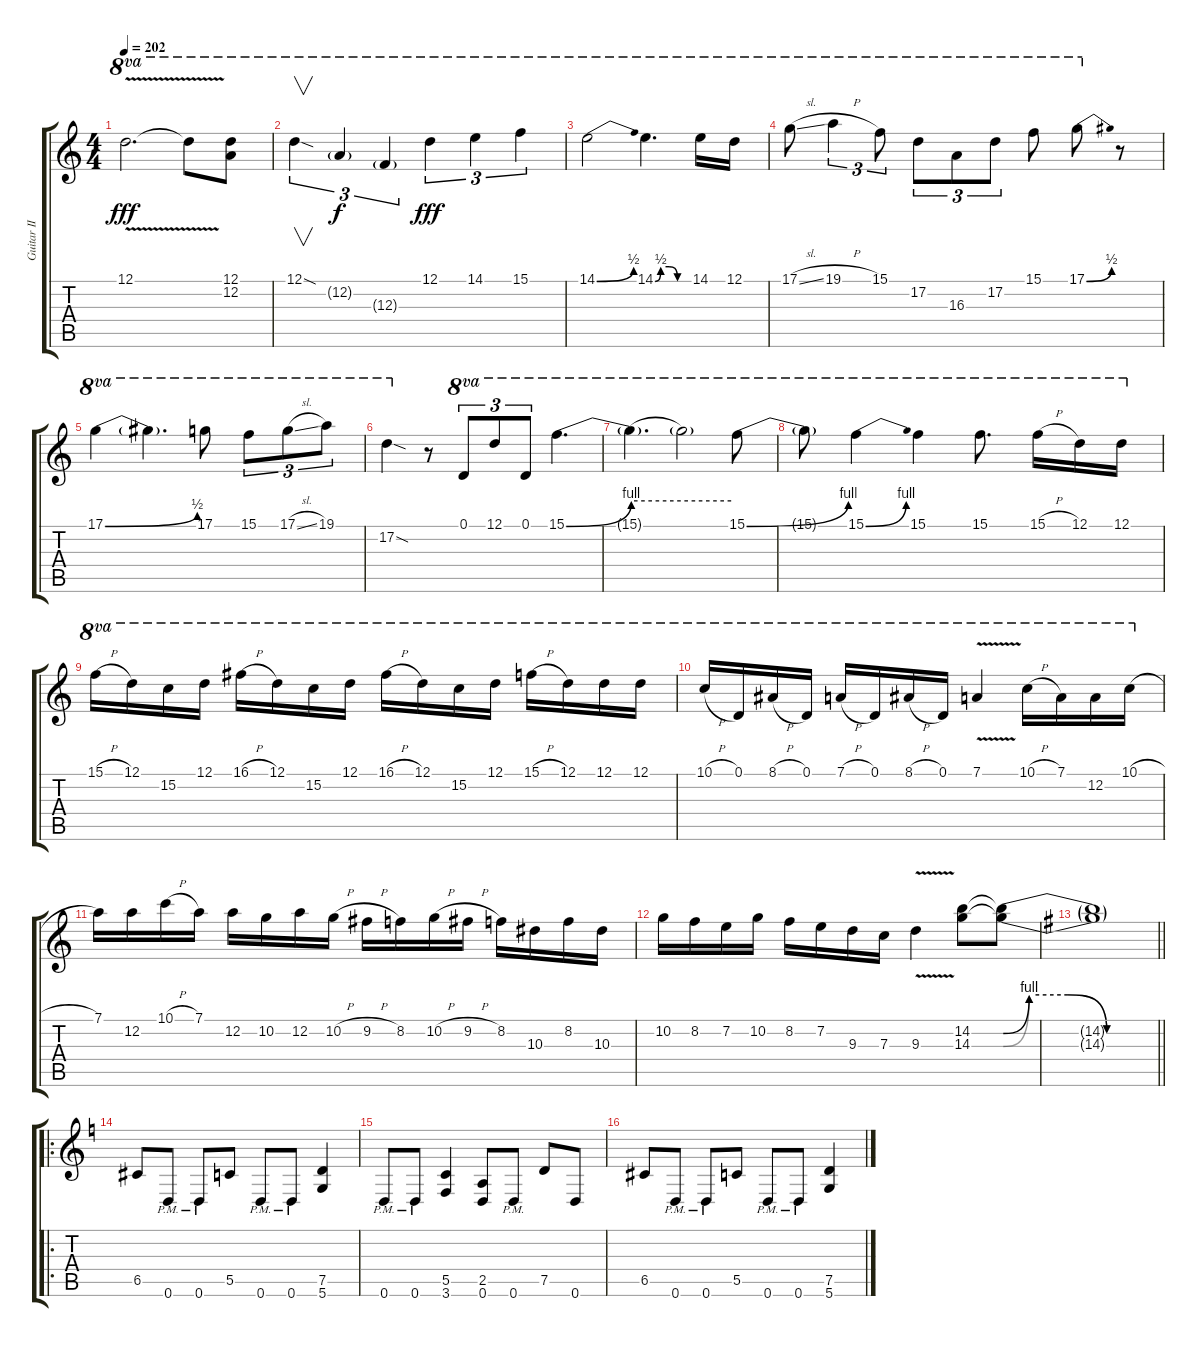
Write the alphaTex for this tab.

\track ("Guitar II" "Guitar II") {instrument distortionguitar}
\staff {score tabs}
\tuning (D4 A3 F3 C3 G2 D2) {hide}
\ts (4 4)
\tempo 202
\clef g2
\ks c
12.1{v}.2{d ot 8va dy fff} 12.1{v t}.8{ot 8va} (12.1 12.2).8{ot 8va} |
12.1{sod}.4{v tu (3 2) ot 8va} 12.2{g}.4{tu (3 2) ot 8va dy f} 12.3{g}.4{tu (3 2) ot 8va} 12.1.4{tu (3 2) ot 8va dy fff} 14.1.4{tu (3 2) ot 8va} 15.1.4{tu (3 2) ot 8va} |
14.1{be (bend 0 0 60 2)}.2{ot 8va} 14.1{be (custom 0 0 10 2 25 2 40 0 60 0)}.4{d ot 8va} 14.1.16{ot 8va} 12.1.16{ot 8va} |
17.1{sl}.8{ot 8va} 19.1{h}.4{tu (3 2) ot 8va} 15.1.8{tu (3 2) ot 8va} 17.2.8{tu (3 2) ot 8va} 16.3.8{tu (3 2) ot 8va} 17.2.8{tu (3 2) ot 8va} 15.1.8{ot 8va} 17.1{be (bend 0 0 60 2)}.8{ot 8va} r.8 |
17.1{be (bend 0 0 60 2)}.4{ot 8va} 17.1{t}.4{d ot 8va} 17.1.8{ot 8va} 15.1.8{tu (3 2) ot 8va} 17.1{sl}.8{tu (3 2) ot 8va} 19.1.8{tu (3 2) ot 8va} |
17.2{sod}.4{ot 8va} r.8 0.1.8{tu (3 2) ot 8va} 12.1.8{tu (3 2) ot 8va} 0.1.8{tu (3 2) ot 8va} 15.1{be (bend 0 0 60 4)}.4{d ot 8va} |
15.1{be (hold 0 4 60 4) t}.4{d ot 8va} 15.1{t}.2{ot 8va} 15.1{be (bend 0 0 60 4)}.8{ot 8va} |
15.1{t}.8{ot 8va} 15.1{be (bend 0 0 60 4)}.4{ot 8va} 15.1.4{ot 8va} 15.1.8{d ot 8va} 15.1{h}.16{ot 8va} 12.1.16{ot 8va} 12.1.16{ot 8va} |
15.1{h}.16{ot 8va} 12.1.16{ot 8va} 15.2.16{ot 8va} 12.1.16{ot 8va} 16.1{h}.16{ot 8va} 12.1.16{ot 8va} 15.2.16{ot 8va} 12.1.16{ot 8va} 16.1{h}.16{ot 8va} 12.1.16{ot 8va} 15.2.16{ot 8va} 12.1.16{ot 8va} 15.1{h}.16{ot 8va} 12.1.16{ot 8va} 12.1.16{ot 8va} 12.1.16{ot 8va} |
10.1{h}.16{ot 8va} 0.1.16{ot 8va} 8.1{h}.16{ot 8va} 0.1.16{ot 8va} 7.1{h}.16{ot 8va} 0.1.16{ot 8va} 8.1{h}.16{ot 8va} 0.1.16{ot 8va} 7.1{v}.4{ot 8va} 10.1{h}.16{ot 8va} 7.1.16{ot 8va} 12.2.16{ot 8va} 10.1{h}.16{ot 8va} |
7.1.16 12.2.16 10.1{h}.16 7.1.16 12.2.16 10.2.16 12.2.16 10.2{h}.16 9.2{h}.16 8.2.16 10.2{h}.16 9.2{h}.16 8.2.16 10.3.16 8.2.16 10.3.16 |
10.2.16 8.2.16 7.2.16 10.2.16 8.2.16 7.2.16 9.3.16 7.3.16 9.3{v}.4 (14.2 14.3).8 (14.2{be (custom 0 0 10 4 25 4 40 0 60 0) t} 14.3{be (custom 0 0 10 4 25 4 40 0 60 0) t}).8 |
\barLineRight lightlight
\ks g
(14.2{t} 14.3{t}).1 |
\ro
\ks c
6.5.8 0.6{pm}.8 0.6{pm}.8 5.5.8 0.6{pm}.8 0.6{pm}.8 (7.5 5.6).4 |
0.6{pm}.8 0.6{pm}.8 (5.5 3.6).4 (2.5 0.6).8 0.6{pm}.8 7.5.8 0.6.8 |
6.5.8 0.6{pm}.8 0.6{pm}.8 5.5.8 0.6{pm}.8 0.6{pm}.8 (7.5 5.6).4
